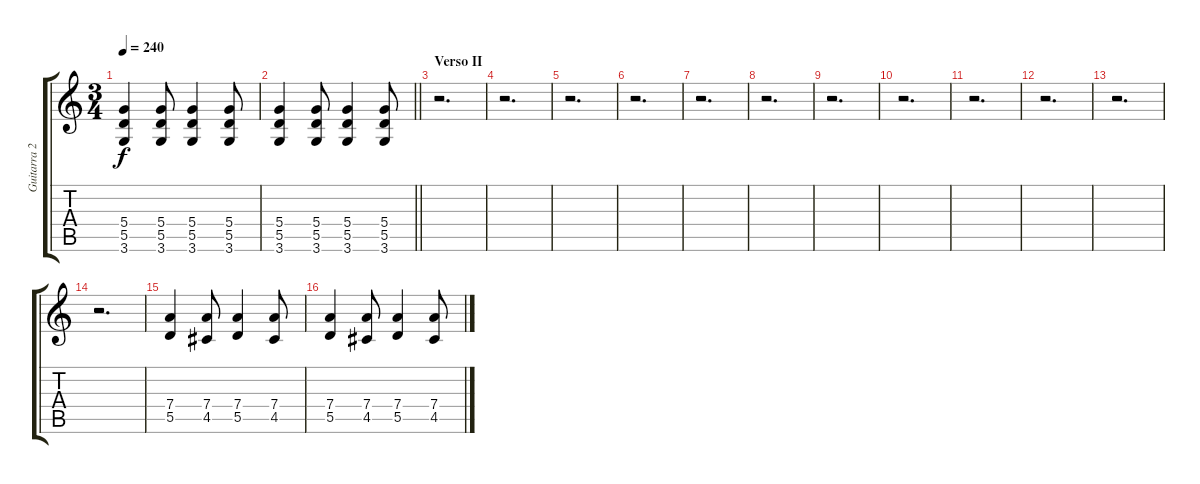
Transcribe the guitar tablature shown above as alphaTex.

\track ("Guitarra 2 - Erik" "Guitarra 2") {instrument overdrivenguitar}
\staff {score tabs}
\tuning (E4 B3 G3 D3 A2 E2) {hide}
\ts (3 4)
\tempo 240
\clef g2
\ks c
(5.4 5.5 3.6).4{dy f} (5.4 5.5 3.6).8 (5.4 5.5 3.6).4 (5.4 5.5 3.6).8 |
\barLineRight lightlight
(5.4 5.5 3.6).4 (5.4 5.5 3.6).8 (5.4 5.5 3.6).4 (5.4 5.5 3.6).8 |
\section ("" "Verso II")
r.2{d} |
r.2{d} |
r.2{d} |
r.2{d} |
r.2{d} |
r.2{d} |
r.2{d} |
r.2{d} |
r.2{d} |
r.2{d} |
r.2{d} |
r.2{d} |
(7.4 5.5).4 (7.4 4.5).8 (7.4 5.5).4 (7.4 4.5).8 |
(7.4 5.5).4 (7.4 4.5).8 (7.4 5.5).4 (7.4 4.5).8
